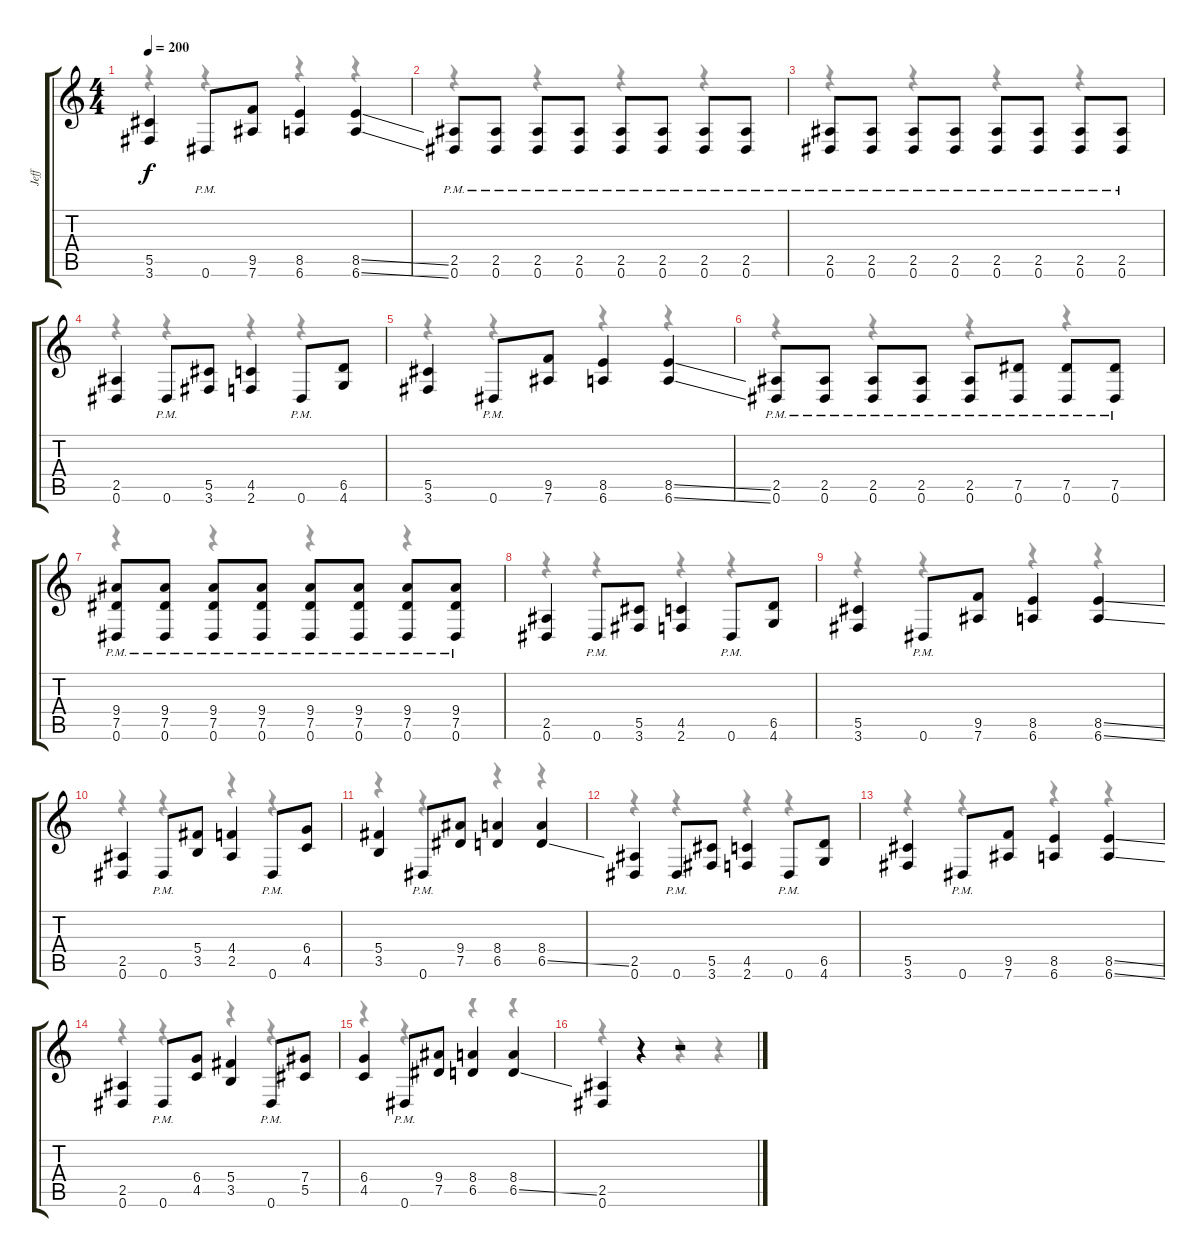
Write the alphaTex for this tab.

\track ("Jeff" "Jeff") {instrument distortionguitar}
\staff {score tabs}
\tuning (Eb4 Bb3 Gb3 Db3 Ab2 Eb2) {hide}
\voice
\ts (4 4)
\tempo 200
\clef g2
\ks c
(5.5 3.6).4{dy f} 0.6{pm}.8 (9.5 7.6).8 (8.5 6.6).4 (8.5{ss} 6.6{ss}).4 |
(2.5{pm} 0.6{pm}).8 (2.5{pm} 0.6{pm}).8 (2.5{pm} 0.6{pm}).8 (2.5{pm} 0.6{pm}).8 (2.5{pm} 0.6{pm}).8 (2.5{pm} 0.6{pm}).8 (2.5{pm} 0.6{pm}).8 (2.5{pm} 0.6{pm}).8 |
(2.5{pm} 0.6{pm}).8 (2.5{pm} 0.6{pm}).8 (2.5{pm} 0.6{pm}).8 (2.5{pm} 0.6{pm}).8 (2.5{pm} 0.6{pm}).8 (2.5{pm} 0.6{pm}).8 (2.5{pm} 0.6{pm}).8 (2.5{pm} 0.6{pm}).8 |
(2.5 0.6).4 0.6{pm}.8 (5.5 3.6).8 (4.5 2.6).4 0.6{pm}.8 (6.5 4.6).8 |
(5.5 3.6).4 0.6{pm}.8 (9.5 7.6).8 (8.5 6.6).4 (8.5{ss} 6.6{ss}).4 |
(2.5{pm} 0.6{pm}).8 (2.5{pm} 0.6{pm}).8 (2.5{pm} 0.6{pm}).8 (2.5{pm} 0.6{pm}).8 (2.5{pm} 0.6{pm}).8 (7.5{pm} 0.6{pm}).8 (7.5{pm} 0.6{pm}).8 (7.5{pm} 0.6{pm}).8 |
(9.4{pm} 7.5{pm} 0.6{pm}).8 (9.4{pm} 7.5{pm} 0.6{pm}).8 (9.4{pm} 7.5{pm} 0.6{pm}).8 (9.4{pm} 7.5{pm} 0.6{pm}).8 (9.4{pm} 7.5{pm} 0.6{pm}).8 (9.4{pm} 7.5{pm} 0.6{pm}).8 (9.4{pm} 7.5{pm} 0.6{pm}).8 (9.4{pm} 7.5{pm} 0.6{pm}).8 |
(2.5 0.6).4 0.6{pm}.8 (5.5 3.6).8 (4.5 2.6).4 0.6{pm}.8 (6.5 4.6).8 |
(5.5 3.6).4 0.6{pm}.8 (9.5 7.6).8 (8.5 6.6).4 (8.5{ss} 6.6{ss}).4 |
(2.5 0.6).4 0.6{pm}.8 (5.4 3.5).8 (4.4 2.5).4 0.6{pm}.8 (6.4 4.5).8 |
(5.4 3.5).4 0.6{pm}.8 (9.4 7.5).8 (8.4 6.5).4 (8.4 6.5{ss}).4 |
(2.5 0.6).4 0.6{pm}.8 (5.5 3.6).8 (4.5 2.6).4 0.6{pm}.8 (6.5 4.6).8 |
(5.5 3.6).4 0.6{pm}.8 (9.5 7.6).8 (8.5 6.6).4 (8.5{ss} 6.6{ss}).4 |
(2.5 0.6).4 0.6{pm}.8 (6.4 4.5).8 (5.4 3.5).4 0.6{pm}.8 (7.4 5.5).8 |
(6.4 4.5).4 0.6{pm}.8 (9.4 7.5).8 (8.4 6.5).4 (8.4 6.5{ss}).4 |
(2.5 0.6).4 r.4 r.2
\voice
\clef g2
\ottava regular
\simile none
\ks c
r.4{dy f} r.4 r.4 r.4 |
r.4 r.4 r.4 r.4 |
r.4 r.4 r.4 r.4 |
r.4 r.4 r.4 r.4 |
r.4 r.4 r.4 r.4 |
r.4 r.4 r.4 r.4 |
r.4 r.4 r.4 r.4 |
r.4 r.4 r.4 r.4 |
r.4 r.4 r.4 r.4 |
r.4 r.4 r.4 r.4 |
r.4 r.4 r.4 r.4 |
r.4 r.4 r.4 r.4 |
r.4 r.4 r.4 r.4 |
r.4 r.4 r.4 r.4 |
r.4 r.4 r.4 r.4 |
r.4 r.4 r.4 r.4
